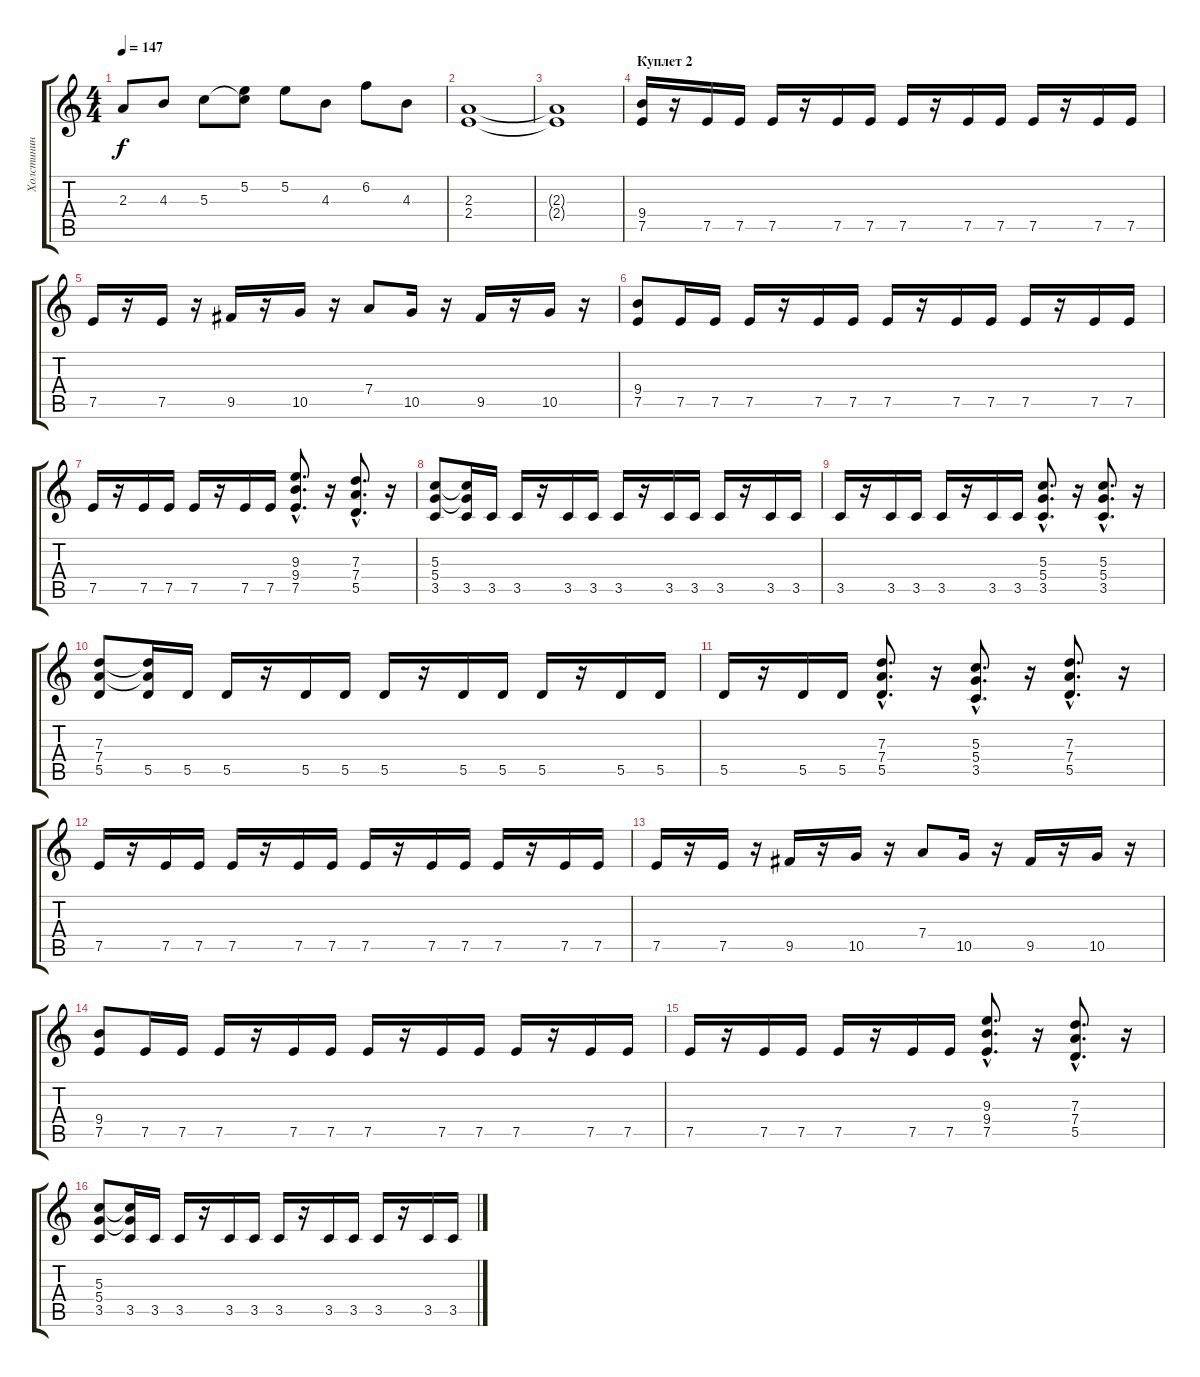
\track ("Холстинин" "Холстинин") {instrument overdrivenguitar}
\staff {score tabs}
\tuning (E4 B3 G3 D3 A2 E2) {hide}
\ts (4 4)
\tempo 147
\clef g2
\ks c
2.3.8{dy f} 4.3.8 5.3.8 (5.2 5.3{t}).8 5.2.8 4.3.8 6.2.8 4.3.8 |
(2.3 2.4).1 |
(2.3{t} 2.4{t}).1 |
\section ("" "Куплет 2")
(9.4 7.5).16 r.16 7.5.16 7.5.16 7.5.16 r.16 7.5.16 7.5.16 7.5.16 r.16 7.5.16 7.5.16 7.5.16 r.16 7.5.16 7.5.16 |
7.5.16 r.16 7.5.16 r.16 9.5.16 r.16 10.5.16 r.16 7.4.8 10.5.16 r.16 9.5.16 r.16 10.5.16 r.16 |
(9.4 7.5).8 7.5.16 7.5.16 7.5.16 r.16 7.5.16 7.5.16 7.5.16 r.16 7.5.16 7.5.16 7.5.16 r.16 7.5.16 7.5.16 |
7.5.16 r.16 7.5.16 7.5.16 7.5.16 r.16 7.5.16 7.5.16 (9.3{hac} 9.4{hac} 7.5{hac}).8{d} r.16 (7.3{hac} 7.4{hac} 5.5{hac}).8{d} r.16 |
(5.3 5.4 3.5).8 (5.3{t} 5.4{t} 3.5).16 3.5.16 3.5.16 r.16 3.5.16 3.5.16 3.5.16 r.16 3.5.16 3.5.16 3.5.16 r.16 3.5.16 3.5.16 |
3.5.16 r.16 3.5.16 3.5.16 3.5.16 r.16 3.5.16 3.5.16 (5.3{hac} 5.4{hac} 3.5{hac}).8{d} r.16 (5.3{hac} 5.4{hac} 3.5{hac}).8{d} r.16 |
(7.3 7.4 5.5).8 (7.3{t} 7.4{t} 5.5).16 5.5.16 5.5.16 r.16 5.5.16 5.5.16 5.5.16 r.16 5.5.16 5.5.16 5.5.16 r.16 5.5.16 5.5.16 |
5.5.16 r.16 5.5.16 5.5.16 (7.3{hac} 7.4{hac} 5.5{hac}).8{d} r.16 (5.3{hac} 5.4{hac} 3.5{hac}).8{d} r.16 (7.3{hac} 7.4{hac} 5.5{hac}).8{d} r.16 |
7.5.16 r.16 7.5.16 7.5.16 7.5.16 r.16 7.5.16 7.5.16 7.5.16 r.16 7.5.16 7.5.16 7.5.16 r.16 7.5.16 7.5.16 |
7.5.16 r.16 7.5.16 r.16 9.5.16 r.16 10.5.16 r.16 7.4.8 10.5.16 r.16 9.5.16 r.16 10.5.16 r.16 |
(9.4 7.5).8 7.5.16 7.5.16 7.5.16 r.16 7.5.16 7.5.16 7.5.16 r.16 7.5.16 7.5.16 7.5.16 r.16 7.5.16 7.5.16 |
7.5.16 r.16 7.5.16 7.5.16 7.5.16 r.16 7.5.16 7.5.16 (9.3{hac} 9.4{hac} 7.5{hac}).8{d} r.16 (7.3{hac} 7.4{hac} 5.5{hac}).8{d} r.16 |
(5.3 5.4 3.5).8 (5.3{t} 5.4{t} 3.5).16 3.5.16 3.5.16 r.16 3.5.16 3.5.16 3.5.16 r.16 3.5.16 3.5.16 3.5.16 r.16 3.5.16 3.5.16
